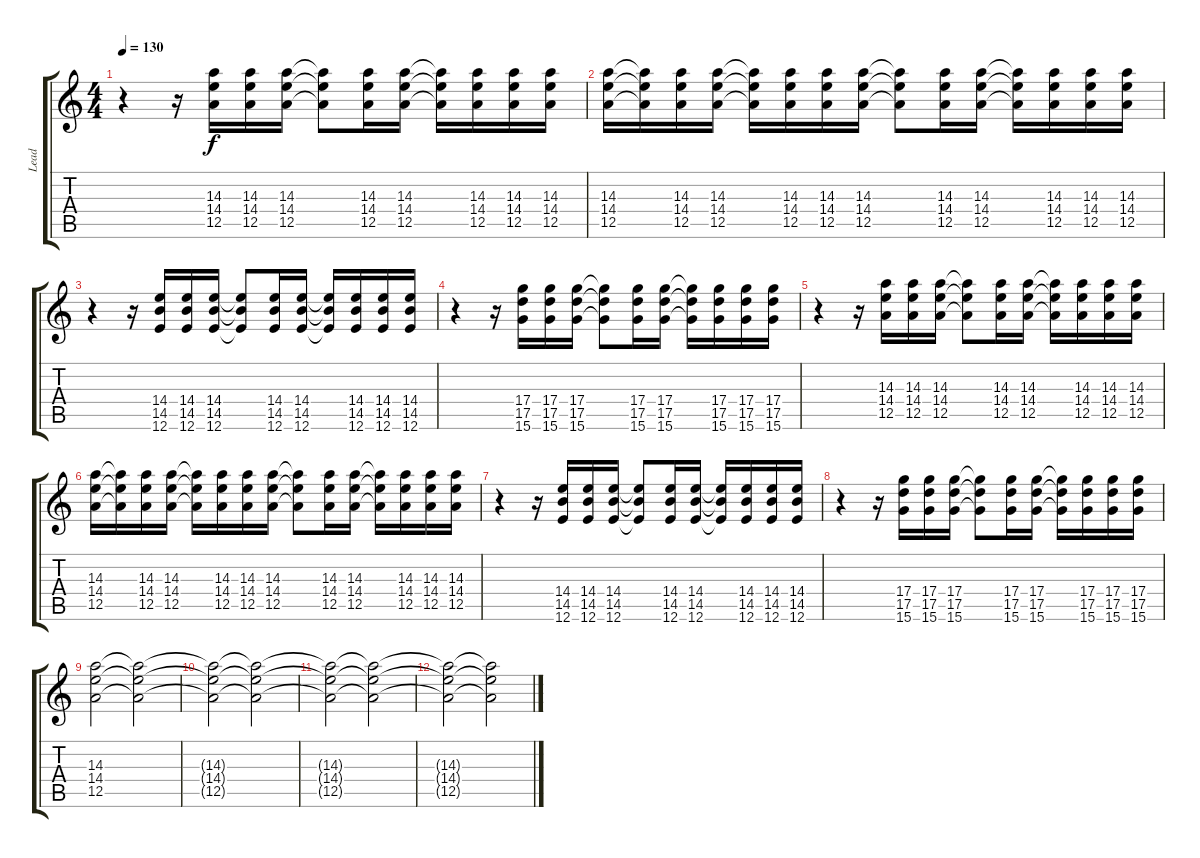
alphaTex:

\track ("Lead" "Lead") {instrument overdrivenguitar}
\staff {score tabs}
\tuning (E4 B3 G3 D3 A2 E2) {hide}
\ts (4 4)
\tempo 130
\clef g2
\ks c
r.4{dy f} r.16 (14.3 14.4 12.5).16 (14.3 14.4 12.5).16 (14.3 14.4 12.5).16 (14.3{t} 14.4{t} 12.5{t}).8 (14.3 14.4 12.5).16 (14.3 14.4 12.5).16 (14.3{t} 14.4{t} 12.5{t}).16 (14.3 14.4 12.5).16 (14.3 14.4 12.5).16 (14.3 14.4 12.5).16 |
(14.3 14.4 12.5).16 (14.3{t} 14.4{t} 12.5{t}).16 (14.3 14.4 12.5).16 (14.3 14.4 12.5).16 (14.3{t} 14.4{t} 12.5{t}).16 (14.3 14.4 12.5).16 (14.3 14.4 12.5).16 (14.3 14.4 12.5).16 (14.3{t} 14.4{t} 12.5{t}).8 (14.3 14.4 12.5).16 (14.3 14.4 12.5).16 (14.3{t} 14.4{t} 12.5{t}).16 (14.3 14.4 12.5).16 (14.3 14.4 12.5).16 (14.3 14.4 12.5).16 |
r.4 r.16 (14.4 14.5 12.6).16 (14.4 14.5 12.6).16 (14.4 14.5 12.6).16 (14.4{t} 14.5{t} 12.6{t}).8 (14.4 14.5 12.6).16 (14.4 14.5 12.6).16 (14.4{t} 14.5{t} 12.6{t}).16 (14.4 14.5 12.6).16 (14.4 14.5 12.6).16 (14.4 14.5 12.6).16 |
r.4 r.16 (17.4 17.5 15.6).16 (17.4 17.5 15.6).16 (17.4 17.5 15.6).16 (17.4{t} 17.5{t} 15.6{t}).8 (17.4 17.5 15.6).16 (17.4 17.5 15.6).16 (17.4{t} 17.5{t} 15.6{t}).16 (17.4 17.5 15.6).16 (17.4 17.5 15.6).16 (17.4 17.5 15.6).16 |
r.4 r.16 (14.3 14.4 12.5).16 (14.3 14.4 12.5).16 (14.3 14.4 12.5).16 (14.3{t} 14.4{t} 12.5{t}).8 (14.3 14.4 12.5).16 (14.3 14.4 12.5).16 (14.3{t} 14.4{t} 12.5{t}).16 (14.3 14.4 12.5).16 (14.3 14.4 12.5).16 (14.3 14.4 12.5).16 |
(14.3 14.4 12.5).16 (14.3{t} 14.4{t} 12.5{t}).16 (14.3 14.4 12.5).16 (14.3 14.4 12.5).16 (14.3{t} 14.4{t} 12.5{t}).16 (14.3 14.4 12.5).16 (14.3 14.4 12.5).16 (14.3 14.4 12.5).16 (14.3{t} 14.4{t} 12.5{t}).8 (14.3 14.4 12.5).16 (14.3 14.4 12.5).16 (14.3{t} 14.4{t} 12.5{t}).16 (14.3 14.4 12.5).16 (14.3 14.4 12.5).16 (14.3 14.4 12.5).16 |
r.4 r.16 (14.4 14.5 12.6).16 (14.4 14.5 12.6).16 (14.4 14.5 12.6).16 (14.4{t} 14.5{t} 12.6{t}).8 (14.4 14.5 12.6).16 (14.4 14.5 12.6).16 (14.4{t} 14.5{t} 12.6{t}).16 (14.4 14.5 12.6).16 (14.4 14.5 12.6).16 (14.4 14.5 12.6).16 |
r.4 r.16 (17.4 17.5 15.6).16 (17.4 17.5 15.6).16 (17.4 17.5 15.6).16 (17.4{t} 17.5{t} 15.6{t}).8 (17.4 17.5 15.6).16 (17.4 17.5 15.6).16 (17.4{t} 17.5{t} 15.6{t}).16 (17.4 17.5 15.6).16 (17.4 17.5 15.6).16 (17.4 17.5 15.6).16 |
(14.3 14.4 12.5).2 (14.3{t} 14.4{t} 12.5{t}).2{volume 11} |
(14.3{t} 14.4{t} 12.5{t}).2{volume 9} (14.3{t} 14.4{t} 12.5{t}).2{volume 8} |
(14.3{t} 14.4{t} 12.5{t}).2{volume 7} (14.3{t} 14.4{t} 12.5{t}).2{volume 5} |
(14.3{t} 14.4{t} 12.5{t}).2{volume 3} (14.3{t} 14.4{t} 12.5{t}).2{volume 2}
